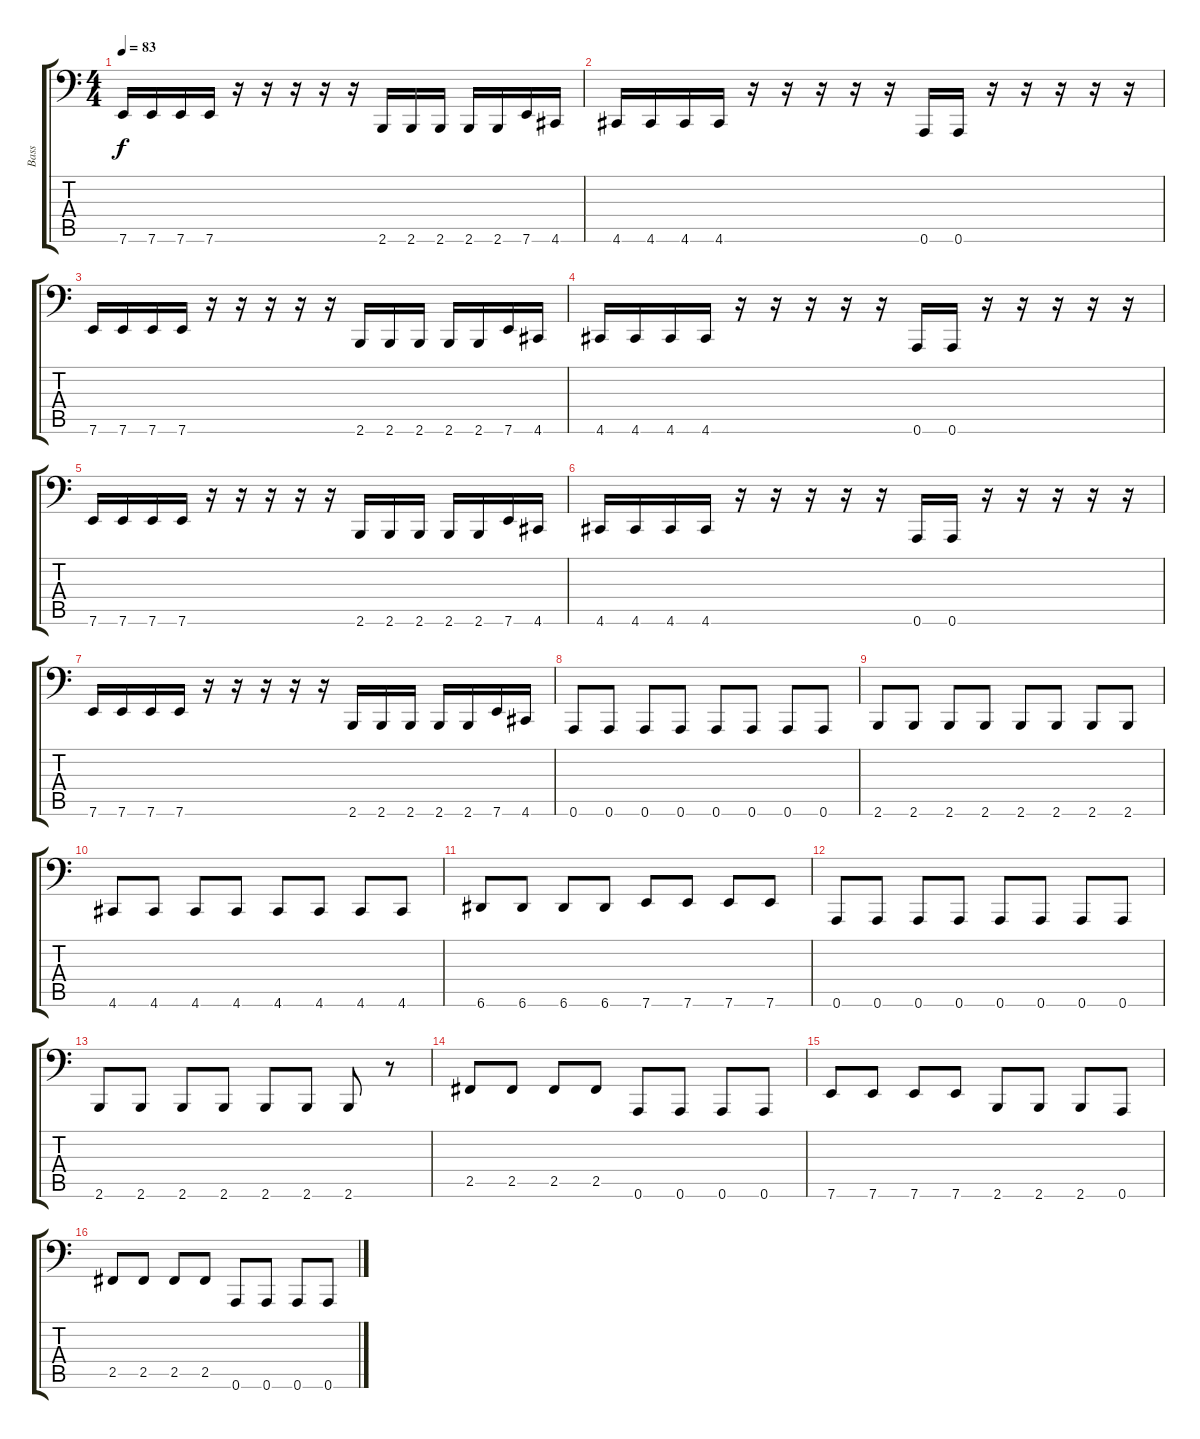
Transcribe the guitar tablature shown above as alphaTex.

\track ("Bass" "Bass") {instrument electricbassfinger}
\staff {score tabs}
\tuning (B2 Gb2 D2 A1 E1 A0) {hide}
\ts (4 4)
\tempo 83
\clef f4
\ks c
7.6.16{dy f} 7.6.16 7.6.16 7.6.16 r.16 r.16 r.16 r.16 r.16 2.6.16 2.6.16 2.6.16 2.6.16 2.6.16 7.6.16 4.6.16 |
4.6.16 4.6.16 4.6.16 4.6.16 r.16 r.16 r.16 r.16 r.16 0.6.16 0.6.16 r.16 r.16 r.16 r.16 r.16 |
7.6.16 7.6.16 7.6.16 7.6.16 r.16 r.16 r.16 r.16 r.16 2.6.16 2.6.16 2.6.16 2.6.16 2.6.16 7.6.16 4.6.16 |
4.6.16 4.6.16 4.6.16 4.6.16 r.16 r.16 r.16 r.16 r.16 0.6.16 0.6.16 r.16 r.16 r.16 r.16 r.16 |
7.6.16 7.6.16 7.6.16 7.6.16 r.16 r.16 r.16 r.16 r.16 2.6.16 2.6.16 2.6.16 2.6.16 2.6.16 7.6.16 4.6.16 |
4.6.16 4.6.16 4.6.16 4.6.16 r.16 r.16 r.16 r.16 r.16 0.6.16 0.6.16 r.16 r.16 r.16 r.16 r.16 |
7.6.16 7.6.16 7.6.16 7.6.16 r.16 r.16 r.16 r.16 r.16 2.6.16 2.6.16 2.6.16 2.6.16 2.6.16 7.6.16 4.6.16 |
0.6.8 0.6.8 0.6.8 0.6.8 0.6.8 0.6.8 0.6.8 0.6.8 |
2.6.8 2.6.8 2.6.8 2.6.8 2.6.8 2.6.8 2.6.8 2.6.8 |
4.6.8 4.6.8 4.6.8 4.6.8 4.6.8 4.6.8 4.6.8 4.6.8 |
6.6.8 6.6.8 6.6.8 6.6.8 7.6.8 7.6.8 7.6.8 7.6.8 |
0.6.8 0.6.8 0.6.8 0.6.8 0.6.8 0.6.8 0.6.8 0.6.8 |
2.6.8 2.6.8 2.6.8 2.6.8 2.6.8 2.6.8 2.6.8 r.8 |
2.5.8 2.5.8 2.5.8 2.5.8 0.6.8 0.6.8 0.6.8 0.6.8 |
7.6.8 7.6.8 7.6.8 7.6.8 2.6.8 2.6.8 2.6.8 0.6.8 |
2.5.8 2.5.8 2.5.8 2.5.8 0.6.8 0.6.8 0.6.8 0.6.8
